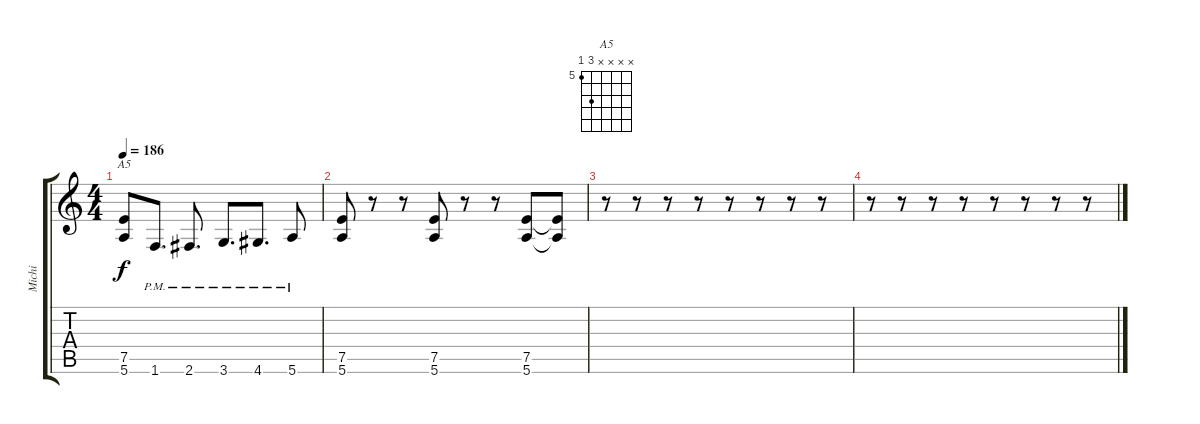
\track ("Michi" "Michi") {instrument distortionguitar}
\staff {score tabs}
\tuning (E4 B3 G3 D3 A2 E2) {hide}
\chord ("A5" x x x x 7 5) {firstfret 5}
\ts (4 4)
\tempo 186
\clef g2
\ks c
(7.5 5.6).8{ch "A5" dy f} 1.6{pm}.8{d} 2.6{pm}.8{d} 3.6{pm}.8{d} 4.6{pm}.8{d} 5.6{pm}.8 |
(7.5 5.6).8 r.8 r.8 (7.5 5.6).8 r.8 r.8 (7.5 5.6).8 (7.5{t} 5.6{t}).8 |
r.8 r.8 r.8 r.8 r.8 r.8 r.8 r.8 |
r.8 r.8 r.8 r.8 r.8 r.8 r.8 r.8
